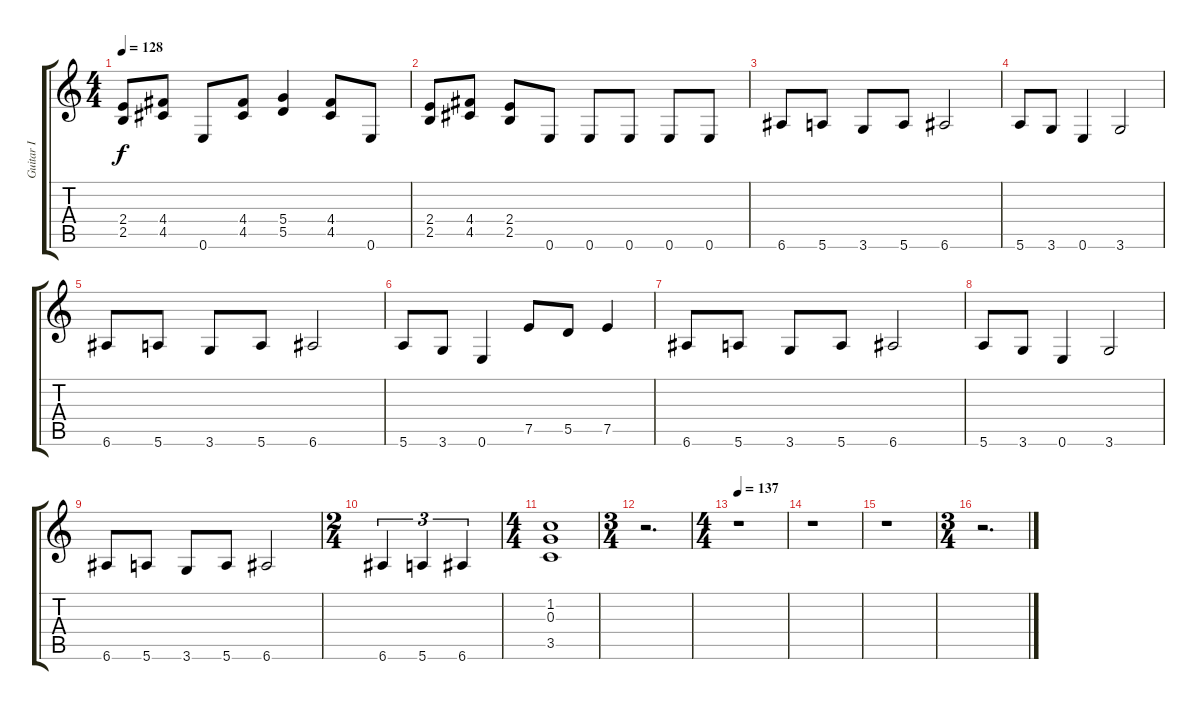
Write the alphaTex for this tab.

\track ("Guitar I" "Guitar I") {instrument distortionguitar}
\staff {score tabs}
\tuning (E4 B3 G3 D3 A2 E2) {hide}
\ts (4 4)
\tempo 128
\clef g2
\ks c
(2.4 2.5).8{dy f} (4.4 4.5).8 0.6.8 (4.4 4.5).8 (5.4 5.5).4 (4.4 4.5).8 0.6.8 |
(2.4 2.5).8 (4.4 4.5).8 (2.4 2.5).8 0.6.8 0.6.8 0.6.8 0.6.8 0.6.8 |
6.6.8 5.6.8 3.6.8 5.6.8 6.6.2 |
5.6.8 3.6.8 0.6.4 3.6.2 |
6.6.8 5.6.8 3.6.8 5.6.8 6.6.2 |
5.6.8 3.6.8 0.6.4 7.5.8 5.5.8 7.5.4 |
6.6.8 5.6.8 3.6.8 5.6.8 6.6.2 |
5.6.8 3.6.8 0.6.4 3.6.2 |
6.6.8 5.6.8 3.6.8 5.6.8 6.6.2 |
\ts (2 4)
6.6.4{tu (3 2)} 5.6.4{tu (3 2)} 6.6.4{tu (3 2)} |
\ts (4 4)
(1.2 0.3 3.5).1 |
\ts (3 4)
r.2{d} |
\ts (4 4)
\tempo 137
r.1 |
r.1 |
r.1 |
\ts (3 4)
r.2{d}
